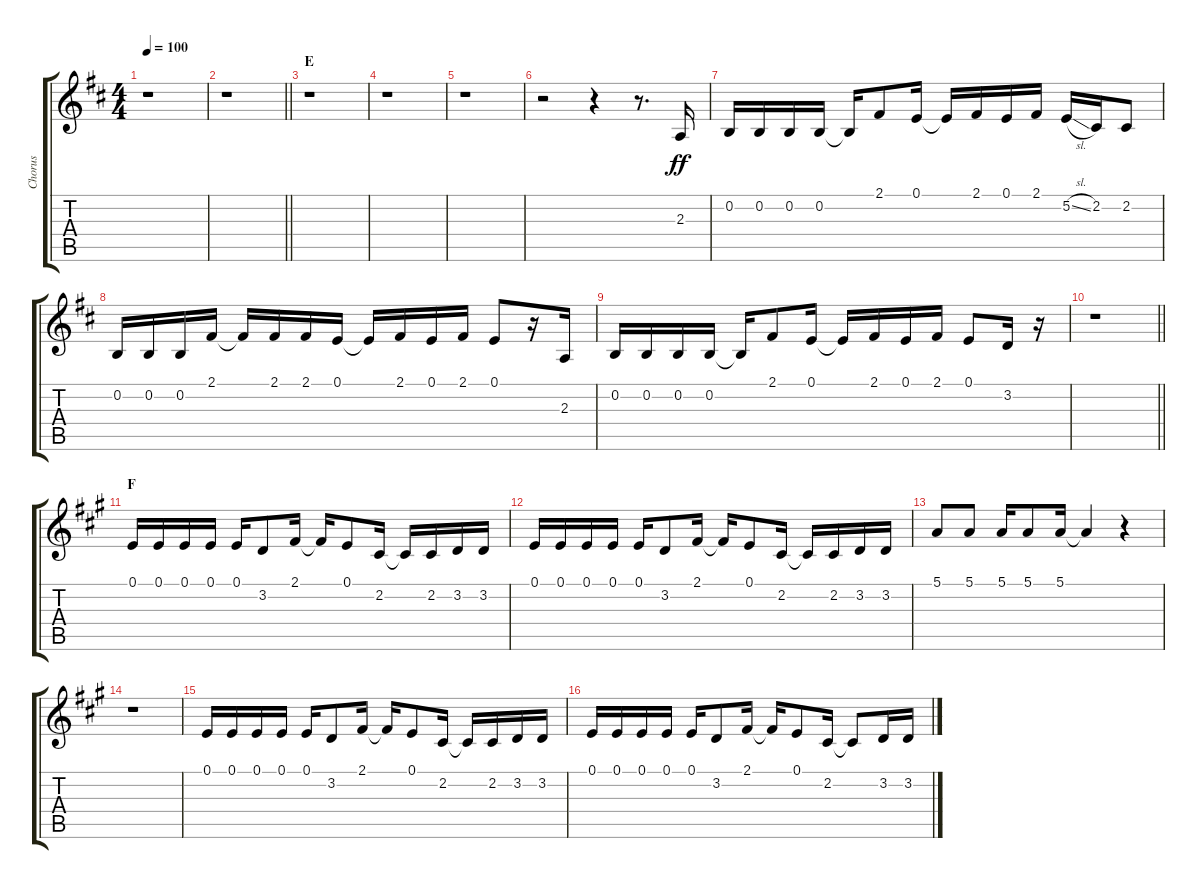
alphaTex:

\track ("Chorus" "Chorus") {instrument voiceoohs}
\staff {score tabs}
\tuning (E4 B3 G3 D3 A2 E2) {hide}
\ts (4 4)
\tempo 100
\clef g2
\ks d
r.1{dy ff} |
\barLineRight lightlight
r.1 |
\section ("" "E")
r.1 |
r.1 |
r.1 |
r.2 r.4 r.8{d} 2.3.16 |
0.2.16 0.2.16 0.2.16 0.2.16 0.2{t}.16 2.1.8 0.1.16 0.1{t}.16 2.1.16 0.1.16 2.1.16 5.2{sl}.16 2.2.16 2.2.8 |
0.2.16 0.2.16 0.2.16 2.1.16 2.1{t}.16 2.1.16 2.1.16 0.1.16 0.1{t}.16 2.1.16 0.1.16 2.1.16 0.1.8 r.16 2.3.16 |
0.2.16 0.2.16 0.2.16 0.2.16 0.2{t}.16 2.1.8 0.1.16 0.1{t}.16 2.1.16 0.1.16 2.1.16 0.1.8 3.2.16 r.16 |
\barLineRight lightlight
r.1 |
\section ("" "F")
\ks a
0.1.16 0.1.16 0.1.16 0.1.16 0.1.16 3.2.8 2.1.16 2.1{t}.16 0.1.8 2.2.16 2.2{t}.16 2.2.16 3.2.16 3.2.16 |
0.1.16 0.1.16 0.1.16 0.1.16 0.1.16 3.2.8 2.1.16 2.1{t}.16 0.1.8 2.2.16 2.2{t}.16 2.2.16 3.2.16 3.2.16 |
5.1.8 5.1.8 5.1.16 5.1.8 5.1.16 5.1{t}.4 r.4 |
r.1 |
0.1.16 0.1.16 0.1.16 0.1.16 0.1.16 3.2.8 2.1.16 2.1{t}.16 0.1.8 2.2.16 2.2{t}.16 2.2.16 3.2.16 3.2.16 |
0.1.16 0.1.16 0.1.16 0.1.16 0.1.16 3.2.8 2.1.16 2.1{t}.16 0.1.8 2.2.16 2.2{t}.8 3.2.16 3.2.16
